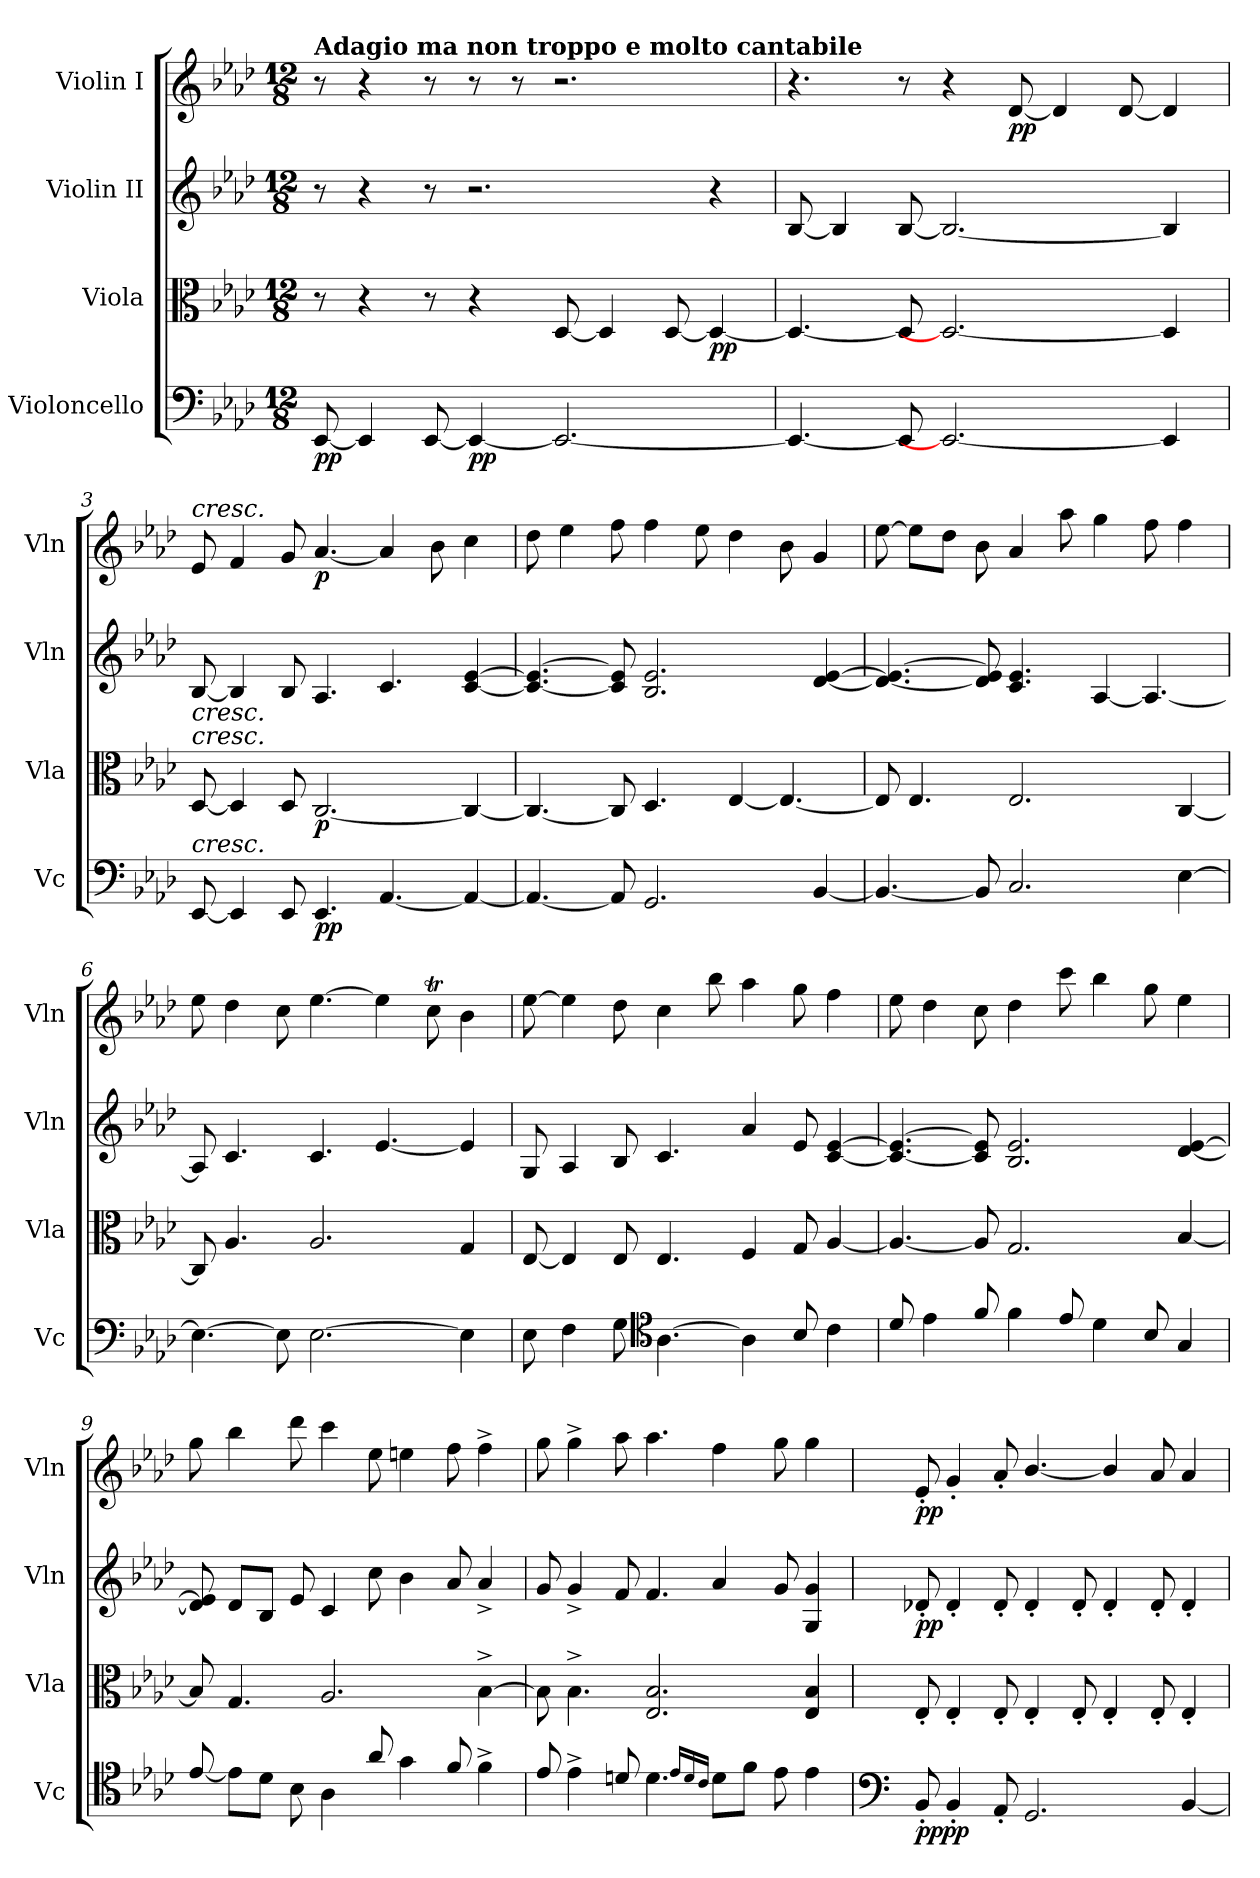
**kern	**dynam	**kern	**dynam	**kern	**dynam	**kern	**dynam
*part4	*part4	*part3	*part3	*part2	*part2	*part1	*part1
*staff4	*staff4	*staff3	*staff3	*staff2	*staff2	*staff1	*staff1
*I"Violoncello	*	*I"Viola	*	*I"Violin II	*	*I"Violin I	*
*I'Vc	*	*I'Vla	*	*I'Vln	*	*I'Vln	*
*clefF4	*	*clefC3	*	*clefG2	*	*clefG2	*
*k[b-e-a-d-]	*	*k[b-e-a-d-]	*	*k[b-e-a-d-]	*	*k[b-e-a-d-]	*
*M12/8	*	*M12/8	*	*M12/8	*	*M12/8	*
=1	=1	=1	=1	=1	=1	=1	=1
!	!	!	!	!	!	!LO:TX:a:B:t=Adagio ma non troppo e molto cantabile	!
!	!LO:DY:b	!	!	!	!	!	!
[8EE-/	pp	8r	.	8r	.	8r	.
4EE-/]	.	4r	.	4r	.	4r	.
[8EE-/	.	8r	.	8r	.	8r	.
!	!LO:DY:b	!	!	!	!	!	!
4EE-/_	pp	4r	.	2.r	.	8r	.
.	.	.	.	.	.	8r	.
2.EE-/_	.	[8D-/	.	.	.	2.r	.
.	.	4D-/]	.	.	.	.	.
.	.	[8D-/	.	.	.	.	.
!	!	!	!LO:DY:b	!	!	!	!
.	.	4D-/_	pp	4r	.	.	.
=2	=2	=2	=2	=2	=2	=2	=2
4.EE-/_	.	4.D-/_	.	[8B-/	.	4.r	.
.	.	.	.	4B-/]	.	.	.
8EE-/]	.	8D-/]	.	[8B-/	.	8r	.
2.EE-/_	.	2.D-/_	.	2.B-/_	.	4r	.
!	!	!	!	!	!	!	!LO:DY:b
.	.	.	.	.	.	[8d-/	pp
.	.	.	.	.	.	4d-/]	.
.	.	.	.	.	.	[8d-/	.
4EE-/]	.	4D-/]	.	4B-/]	.	4d-/]	.
=3	=3	=3	=3	=3	=3	=3	=3
!	!	!	!	!	!	!LO:TX:a:i:t=cresc.	!
!	!	!LO:TX:a:i:t=cresc.	!	!	!	!	!
!	!	!LO:TX:a:i:t=cresc.	!	!	!	!	!
!LO:TX:a:i:t=cresc.	!	!	!	!	!	!	!
[8EE-/	.	[8D-/	.	[8B-/	.	8e-/	.
4EE-/]	.	4D-/]	.	4B-/]	.	4f/	.
8EE-/	.	8D-/	.	8B-/	.	8g/	.
!	!LO:DY:b	!	!	!	!	!	!
!	!LO:DY:n=1:b	!	!LO:DY:b	!	!	!	!LO:DY:b
4.EE-/	p p	[2.C/	p	4.A-/	.	[4.a-/	p
[4.AA-/	.	.	.	4.c/	.	4a-/]	.
.	.	.	.	.	.	8b-\	.
4AA-/_	.	4C/_	.	[4c/ [4e-/	.	4cc\	.
!!LO:LB:g=z
=4	=4	=4	=4	=4	=4	=4	=4
4.AA-/_	.	4.C/_	.	4.c/_ 4.e-/_	.	8dd-\	.
.	.	.	.	.	.	4ee-\	.
8AA-/]	.	8C/]	.	8c/] 8e-/]	.	8ff\	.
2.GG/	.	4.D-/	.	2.B-/ 2.e-/	.	4ff\	.
.	.	.	.	.	.	8ee-\	.
.	.	[4E-/	.	.	.	4dd-\	.
.	.	4.E-/_	.	.	.	8b-\	.
[4BB-/	.	.	.	[4d-/ [4e-/	.	4g/	.
=5	=5	=5	=5	=5	=5	=5	=5
4.BB-/_	.	8E-/]	.	4.d-/_ 4.e-/_	.	[8ee-\	.
.	.	4.E-/	.	.	.	8ee-\L]	.
.	.	.	.	.	.	8dd-\J	.
8BB-/]	.	.	.	8d-/] 8e-/]	.	8b-\	.
2.C/	.	2.E-/	.	4.c/ 4.e-/	.	4a-/	.
.	.	.	.	.	.	8aa-\	.
.	.	.	.	[4A-/	.	4gg\	.
.	.	.	.	4.A-/_	.	8ff\	.
[4E-\	.	[4C/	.	.	.	4ff\	.
=6	=6	=6	=6	=6	=6	=6	=6
4.E-\_	.	8C/]	.	8A-/]	.	8ee-\	.
.	.	4.A-/	.	4.c/	.	4dd-\	.
8E-\]	.	.	.	.	.	8cc\	.
[2.E-\	.	2.A-/	.	4.c/	.	[4.ee-\	.
.	.	.	.	[4.e-/	.	4ee-\]	.
.	.	.	.	.	.	8cct\	.
4E-\]	.	4G/	.	4e-/]	.	4b-\	.
!!LO:PB:g=z
=7	=7	=7	=7	=7	=7	=7	=7
8E-\	.	[8E-/	.	8G/	.	[8ee-\	.
4F\	.	4E-/]	.	4A-/	.	4ee-\]	.
8G\	.	8E-/	.	8B-/	.	8dd-\	.
*clefC4	*	*	*	*	*	*	*
[4.A-\	.	4.E-/	.	4.c/	.	4cc\	.
.	.	.	.	.	.	8bb-\	.
4A-\]	.	4F/	.	4a-/	.	4aa-\	.
8B-/	.	8G/	.	8e-/	.	8gg\	.
4c\	.	[4A-/	.	[4c/ [4e-/	.	4ff\	.
=8	=8	=8	=8	=8	=8	=8	=8
8d-/	.	4.A-/_	.	4.c/_ 4.e-/_	.	8ee-\	.
4e-\	.	.	.	.	.	4dd-\	.
8f/	.	8A-/]	.	8c/] 8e-/]	.	8cc\	.
4f\	.	2.G/	.	2.B-/ 2.e-/	.	4dd-\	.
8e-/	.	.	.	.	.	8ccc\	.
4d-\	.	.	.	.	.	4bb-\	.
8B-/	.	.	.	.	.	8gg\	.
4G/	.	[4B-/	.	[4d-/ [4e-/	.	4ee-\	.
!!LO:LB:g=z
=9	=9	=9	=9	=9	=9	=9	=9
[8e-/	.	8B-/]	.	8d-/] 8e-/]	.	8gg\	.
8e-\L]	.	4.G/	.	8d-/L	.	4bb-\	.
8d-\J	.	.	.	8B-/J	.	.	.
8B-\	.	.	.	8e-/	.	8ddd-\	.
4A-\	.	2.A-/	.	4c/	.	4ccc\	.
8a-/	.	.	.	8cc\	.	8ee-\	.
4g\	.	.	.	4b-\	.	4een\	.
8f/	.	.	.	8a-/	.	8ff\	.
4f^\	.	[4B-^\	.	4a-^/	.	4ff^\	.
=10	=10	=10	=10	=10	=10	=10	=10
8e-/	.	8B-\]	.	8g/	.	8gg\	.
4e-^\	.	4.B-^\	.	4g^/	.	4gg^\	.
8dn/	.	.	.	8f/	.	8aa-\	.
4.d\	.	2.E-/ 2.B-/	.	4.f/	.	4.aa-\	.
16qe-/LL	.	.	.	.	.	.	.
16qd/	.	.	.	.	.	.	.
16qc/JJ	.	.	.	.	.	.	.
8d\L	.	.	.	4a-/	.	4ff\	.
8f\J	.	.	.	.	.	.	.
8e-\	.	.	.	8g/	.	8gg\	.
4e-\	.	4E-/ 4B-/	.	4G/ 4g/	.	4gg\	.
!!LO:LB:g=z
=11	=11	=11	=11	=11	=11	=11	=11
*clefF4	*	*	*	*	*	*	*
!	!LO:DY:b	!	!	!	!	!	!
!	!LO:DY:n=1:b	!	!	!	!LO:DY:b	!	!LO:DY:b
8BB-'/	pp pp	8E-'/	.	8d-X'/	pp	8e-'/	pp
4BB-'/	.	4E-'/	.	4d-'/	.	4g'/	.
8AA-'/	.	8E-'/	.	8d-'/	.	8a-'/	.
2.GG/	.	4E-'/	.	4d-'/	.	[4.b-/	.
.	.	8E-'/	.	8d-'/	.	.	.
.	.	4E-'/	.	4d-'/	.	4b-/]	.
.	.	8E-'/	.	8d-'/	.	8a-/	.
[4BB-/	.	4E-'/	.	4d-'/	.	4a-/	.
=	=	=	=	=	=	=	=
*-	*-	*-	*-	*-	*-	*-	*-
